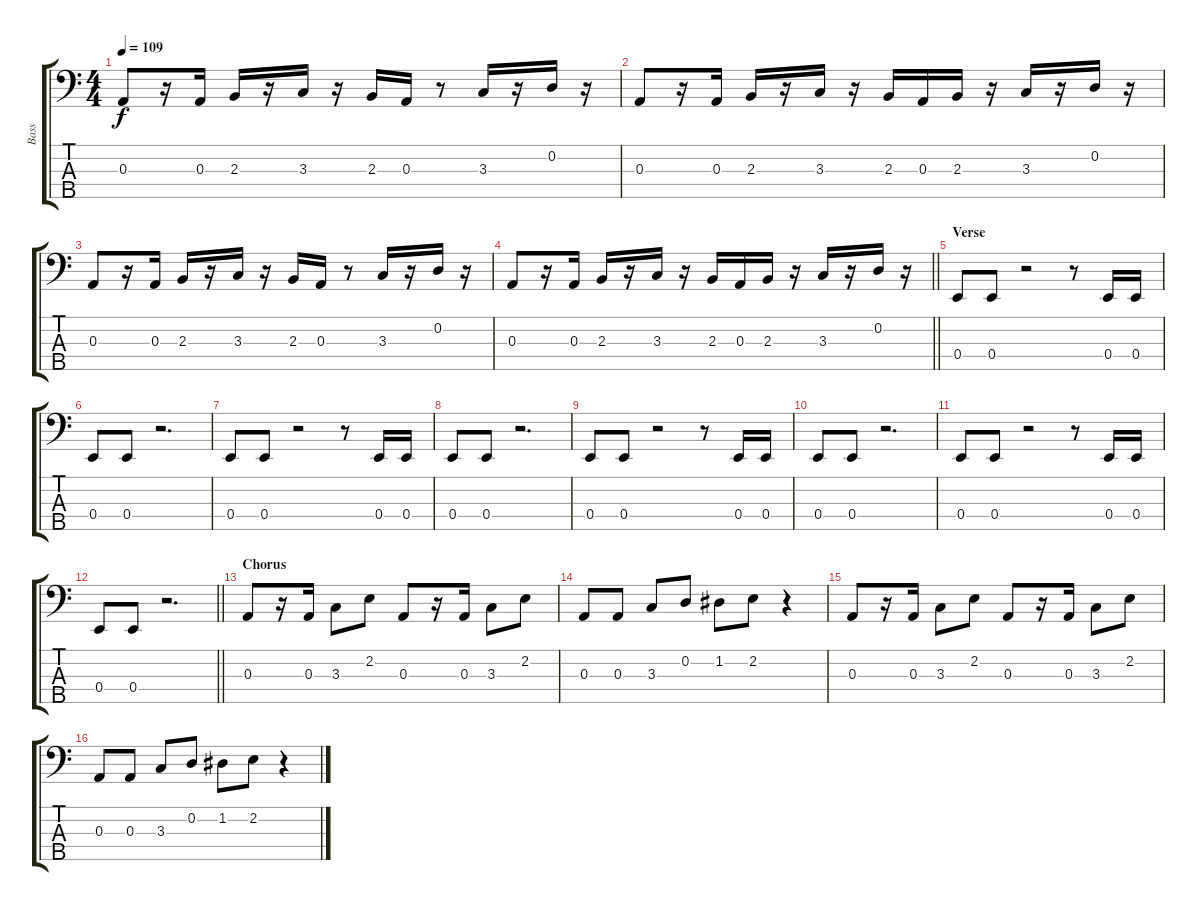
\track ("Bass" "Bass") {instrument electricbassfinger}
\staff {score tabs}
\tuning (G2 D2 A1 E1 B0) {hide}
\ts (4 4)
\tempo 109
\clef f4
\ks c
0.3.8{dy f} r.16 0.3.16 2.3.16 r.16 3.3.16 r.16 2.3.16 0.3.16 r.8 3.3.16 r.16 0.2.16 r.16 |
0.3.8 r.16 0.3.16 2.3.16 r.16 3.3.16 r.16 2.3.16 0.3.16 2.3.16 r.16 3.3.16 r.16 0.2.16 r.16 |
0.3.8 r.16 0.3.16 2.3.16 r.16 3.3.16 r.16 2.3.16 0.3.16 r.8 3.3.16 r.16 0.2.16 r.16 |
\barLineRight lightlight
0.3.8 r.16 0.3.16 2.3.16 r.16 3.3.16 r.16 2.3.16 0.3.16 2.3.16 r.16 3.3.16 r.16 0.2.16 r.16 |
\section ("" "Verse")
0.4.8 0.4.8 r.2 r.8 0.4.16 0.4.16 |
0.4.8 0.4.8 r.2{d} |
0.4.8 0.4.8 r.2 r.8 0.4.16 0.4.16 |
0.4.8 0.4.8 r.2{d} |
0.4.8 0.4.8 r.2 r.8 0.4.16 0.4.16 |
0.4.8 0.4.8 r.2{d} |
0.4.8 0.4.8 r.2 r.8 0.4.16 0.4.16 |
\barLineRight lightlight
0.4.8 0.4.8 r.2{d} |
\section ("" "Chorus")
0.3.8 r.16 0.3.16 3.3.8 2.2.8 0.3.8 r.16 0.3.16 3.3.8 2.2.8 |
0.3.8 0.3.8 3.3.8 0.2.8 1.2.8 2.2.8 r.4 |
0.3.8 r.16 0.3.16 3.3.8 2.2.8 0.3.8 r.16 0.3.16 3.3.8 2.2.8 |
0.3.8 0.3.8 3.3.8 0.2.8 1.2.8 2.2.8 r.4
